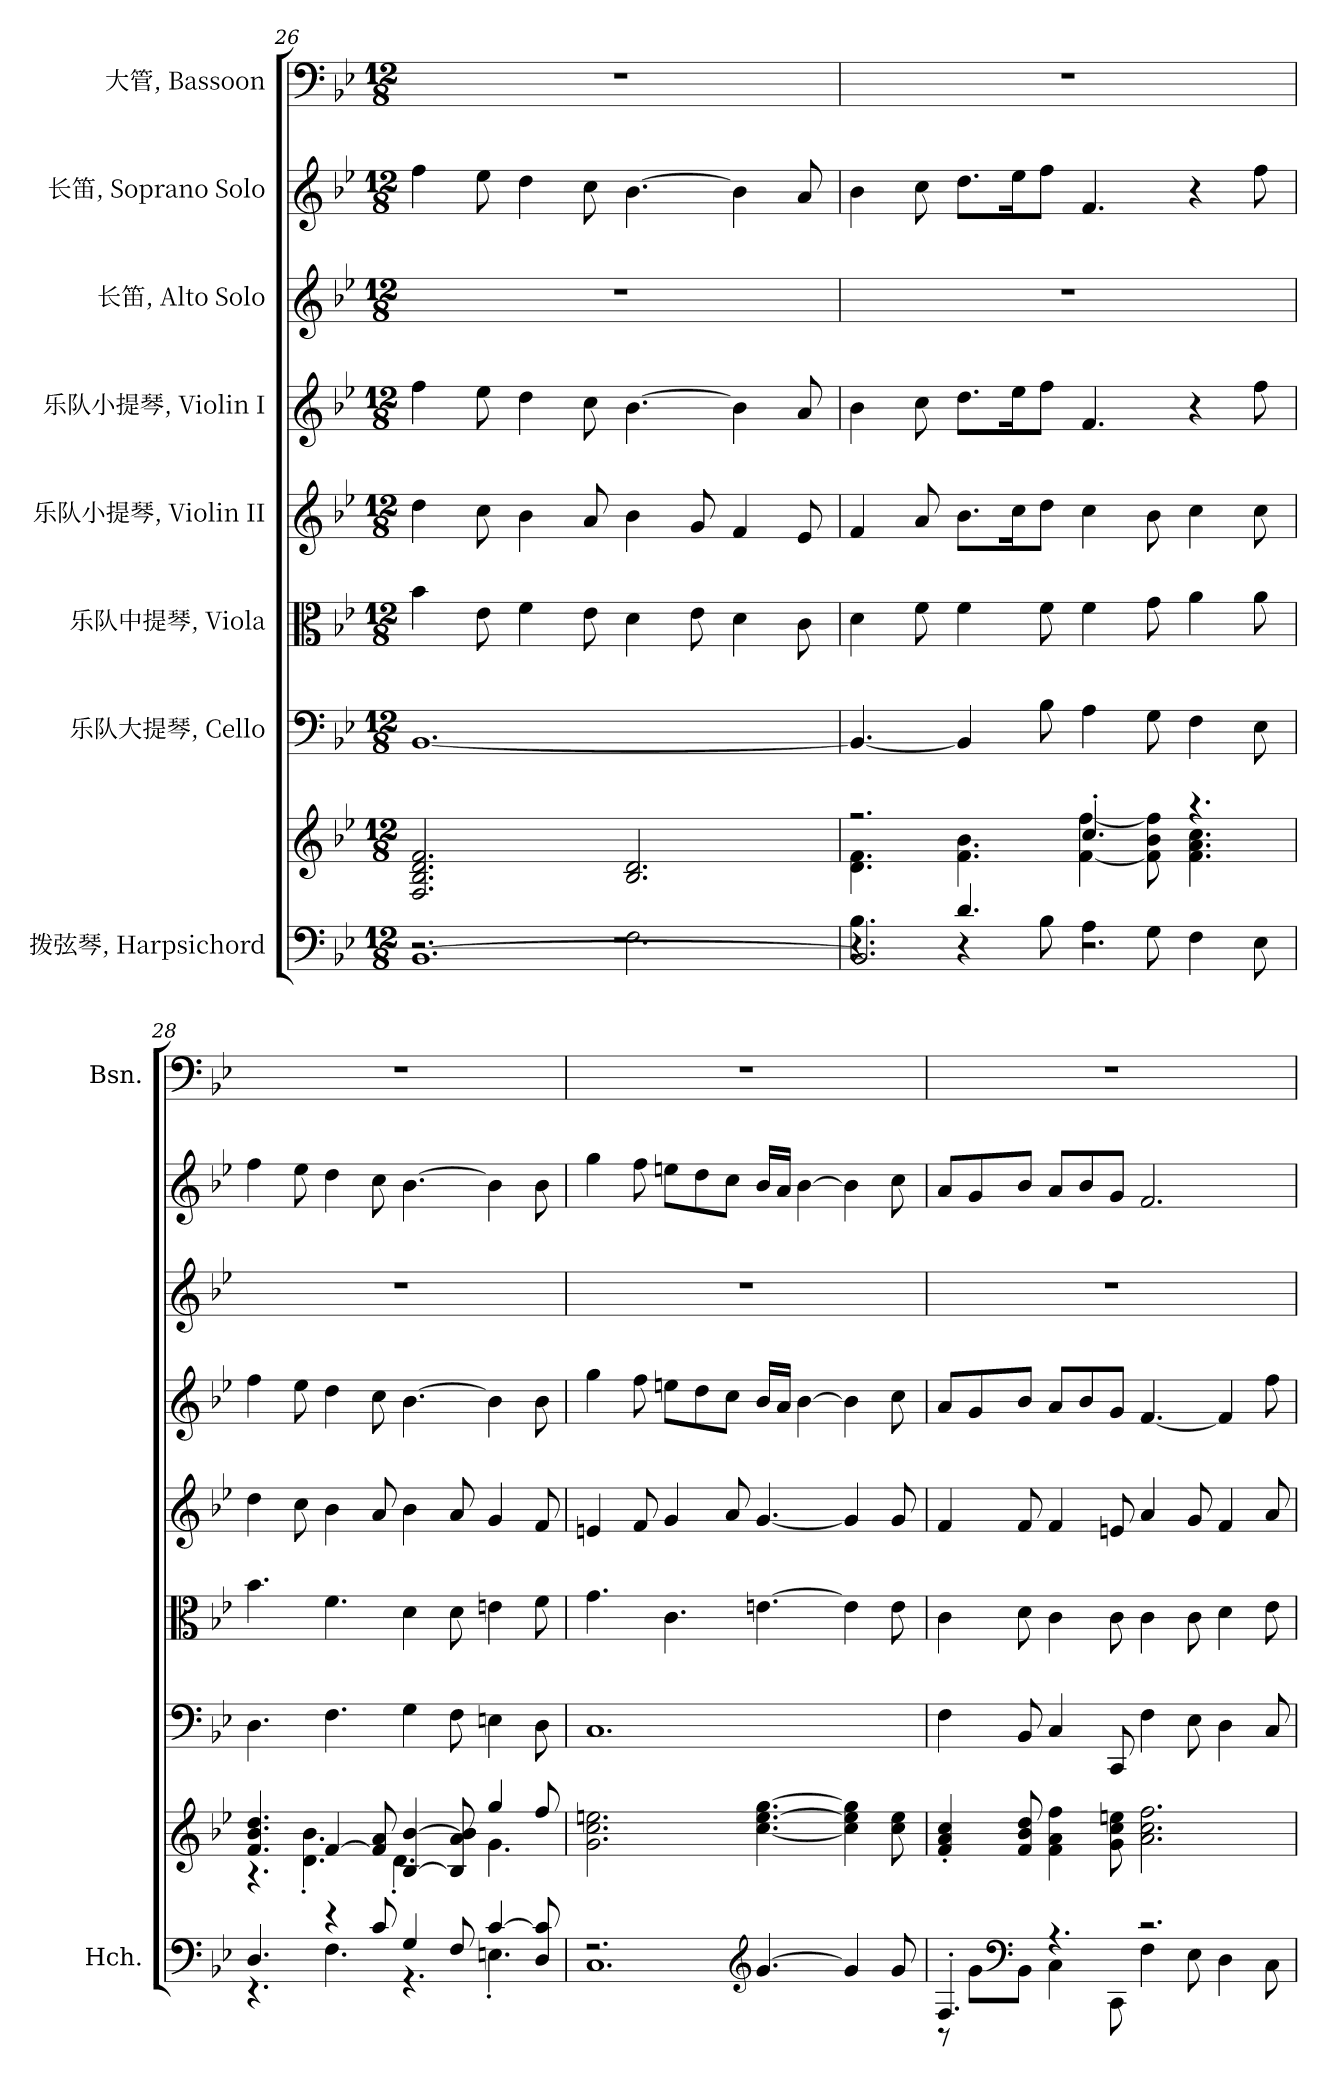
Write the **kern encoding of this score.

**kern	**kern	**kern	**kern	**kern	**kern	**kern	**kern	**kern
*part8	*part8	*part7	*part6	*part5	*part4	*part3	*part2	*part1
*staff9	*staff8	*staff7	*staff6	*staff5	*staff4	*staff3	*staff2	*staff1
*I"拨弦琴, Harpsichord	*	*I"乐队大提琴, Cello	*I"乐队中提琴, Viola	*I"乐队小提琴, Violin II	*I"乐队小提琴, Violin I	*I"长笛, Alto Solo	*I"长笛, Soprano Solo	*I"大管, Bassoon
*I'Hch.	*	*	*	*	*	*	*	*I'Bsn.
!!LO:PB:g=z
*clefF4	*clefG2	*clefF4	*clefC3	*clefG2	*clefG2	*clefG2	*clefG2	*clefF4
*k[b-e-]	*k[b-e-]	*k[b-e-]	*k[b-e-]	*k[b-e-]	*k[b-e-]	*k[b-e-]	*k[b-e-]	*k[b-e-]
*M12/8	*M12/8	*M12/8	*M12/8	*M12/8	*M12/8	*M12/8	*M12/8	*M12/8
=26	=26	=26	=26	=26	=26	=26	=26	=26
*^	*	*	*	*	*	*	*	*
*	*^	*	*	*	*	*	*	*	*
1.r	2.r	[1.BB-	2.F/ 2.B-/ 2.d/ 2.f/	[1.BB-	4b-\	4dd\	4ff\	1.r	4ff\	1.r
.	.	.	.	.	8e-\	8cc\	8ee-\	.	8ee-\	.
.	.	.	.	.	4f\	4b-\	4dd\	.	4dd\	.
.	.	.	.	.	8e-\	8a/	8cc\	.	8cc\	.
.	2.F\	.	2.B-/ 2.d/	.	4d\	4b-\	[4.b-\	.	[4.b-\	.
.	.	.	.	.	8e-\	8g/	.	.	.	.
.	.	.	.	.	4d\	4f/	4b-\]	.	4b-\]	.
.	.	.	.	.	8c\	8e-/	8a/	.	8a/	.
=27	=27	=27	=27	=27	=27	=27	=27	=27	=27	=27
*	*	*	*^	*	*	*	*	*	*	*
4.r	4.B-\	2.BB-/]	2.r	4.d\ 4.f\	4.BB-/_	4d\	4f/	4b-\	1.r	4b-\	1.r
.	.	.	.	.	.	8f\	8a/	8cc\	.	8cc\	.
4.d/	4r	.	.	4.f\ 4.b-\	4BB-/]	4f\	8.b-\L	8.dd\L	.	8.dd\L	.
.	.	.	.	.	.	.	16cc\K	16ee-\K	.	16ee-\K	.
.	8B-\	.	.	.	8B-\	8f\	8dd\J	8ff\J	.	8ff\J	.
2.r	4A\	2.r	4.cc'/	[4f\ [4ff\	4A\	4f\	4cc\	4.f/	.	4.f/	.
.	8G\	.	.	8f\] 8b-\ 8ff\]	8G\	8g\	8b-\	.	.	.	.
.	4F\	.	4.r	4.f\ 4.a\ 4.cc\	4F\	4a\	4cc\	4r	.	4r	.
.	8E-\	.	.	.	8E-\	8a\	8cc\	8ff\	.	8ff\	.
*	*v	*v	*	*	*	*	*	*	*	*	*
=28	=28	=28	=28	=28	=28	=28	=28	=28	=28	=28
4.D/	4.r	4.f/ 4.b-/ 4.dd/	4.r	4.D\	4.b-\	4dd\	4ff\	1.r	4ff\	1.r
.	.	.	.	.	.	8cc\	8ee-\	.	8ee-\	.
4r	4.F\	[4f/	4.d\' 4.b-\'	4.F\	4.f\	4b-\	4dd\	.	4dd\	.
8c/	.	8f/] 8a/	.	.	.	8a/	8cc\	.	8cc\	.
4G/	4.r	[4B-/ [4b-/	4.d'\	4G\	4d\	4b-\	[4.b-\	.	[4.b-\	.
8F/	.	8B-/] 8a/ 8b-/]	.	8F\	8d\	8a/	.	.	.	.
[4c/	4.En'\	4gg/	4.g\	4En\	4en\	4g/	4b-\]	.	4b-\]	.
8D/ 8c/]	.	8ff/	.	8D\	8f\	8f/	8b-\	.	8b-\	.
*	*	*v	*v	*	*	*	*	*	*	*
!!LO:PB:g=z
=29	=29	=29	=29	=29	=29	=29	=29	=29	=29
2.r	1.C	2.g\ 2.cc\ 2.een\	1.C	4.g\	4en/	4gg\	1.r	4gg\	1.r
.	.	.	.	.	8f/	8ff\	.	8ff\	.
.	.	.	.	4.c\	4g/	8een\L	.	8een\L	.
.	.	.	.	.	.	8dd\	.	8dd\	.
.	.	.	.	.	8a/	8cc\J	.	8cc\J	.
*clefG2	*	*	*	*	*	*	*	*	*
[4.g/	.	[4.cc\ [4.ee\ [4.gg\	.	[4.en\	[4.g/	16b-/LL	.	16b-/LL	.
.	.	.	.	.	.	16a/JJ	.	16a/JJ	.
.	.	.	.	.	.	[4b-\	.	[4b-\	.
4g/]	.	4cc\] 4ee\] 4gg\]	.	4e\]	4g/]	4b-\]	.	4b-\]	.
8g/	.	8cc\ 8ee\	.	8e\	8g/	8cc\	.	8cc\	.
=30	=30	=30	=30	=30	=30	=30	=30	=30	=30
4.F'/	8r	4f/' 4a/' 4cc/'	4F\	4c\	4f/	8a/L	1.r	8a/L	1.r
.	8g\L	.	.	.	.	8g/	.	8g/	.
*clefF4	*	*	*	*	*	*	*	*	*
.	8BB-\J	8f/ 8b-/ 8dd/	8BB-/	8d\	8f/	8b-/J	.	8b-/J	.
4.r	4C\	4f\ 4a\ 4ff\	4C/	4c\	4f/	8a/L	.	8a/L	.
.	.	.	.	.	.	8b-/	.	8b-/	.
.	8CC\	8g\ 8cc\ 8een\	8CC/	8c\	8en/	8g/J	.	8g/J	.
2.r	4F\	2.a\ 2.cc\ 2.ff\	4F\	4c\	4a/	[4.f/	.	2.f/	.
.	8E-\	.	8E-\	8c\	8g/	.	.	.	.
.	4D\	.	4D\	4d\	4f/	4f/]	.	.	.
.	8C\	.	8C/	8e-\	8a/	8ff\	.	.	.
*v	*v	*	*	*	*	*	*	*	*
=	=	=	=	=	=	=	=	=
*-	*-	*-	*-	*-	*-	*-	*-	*-
